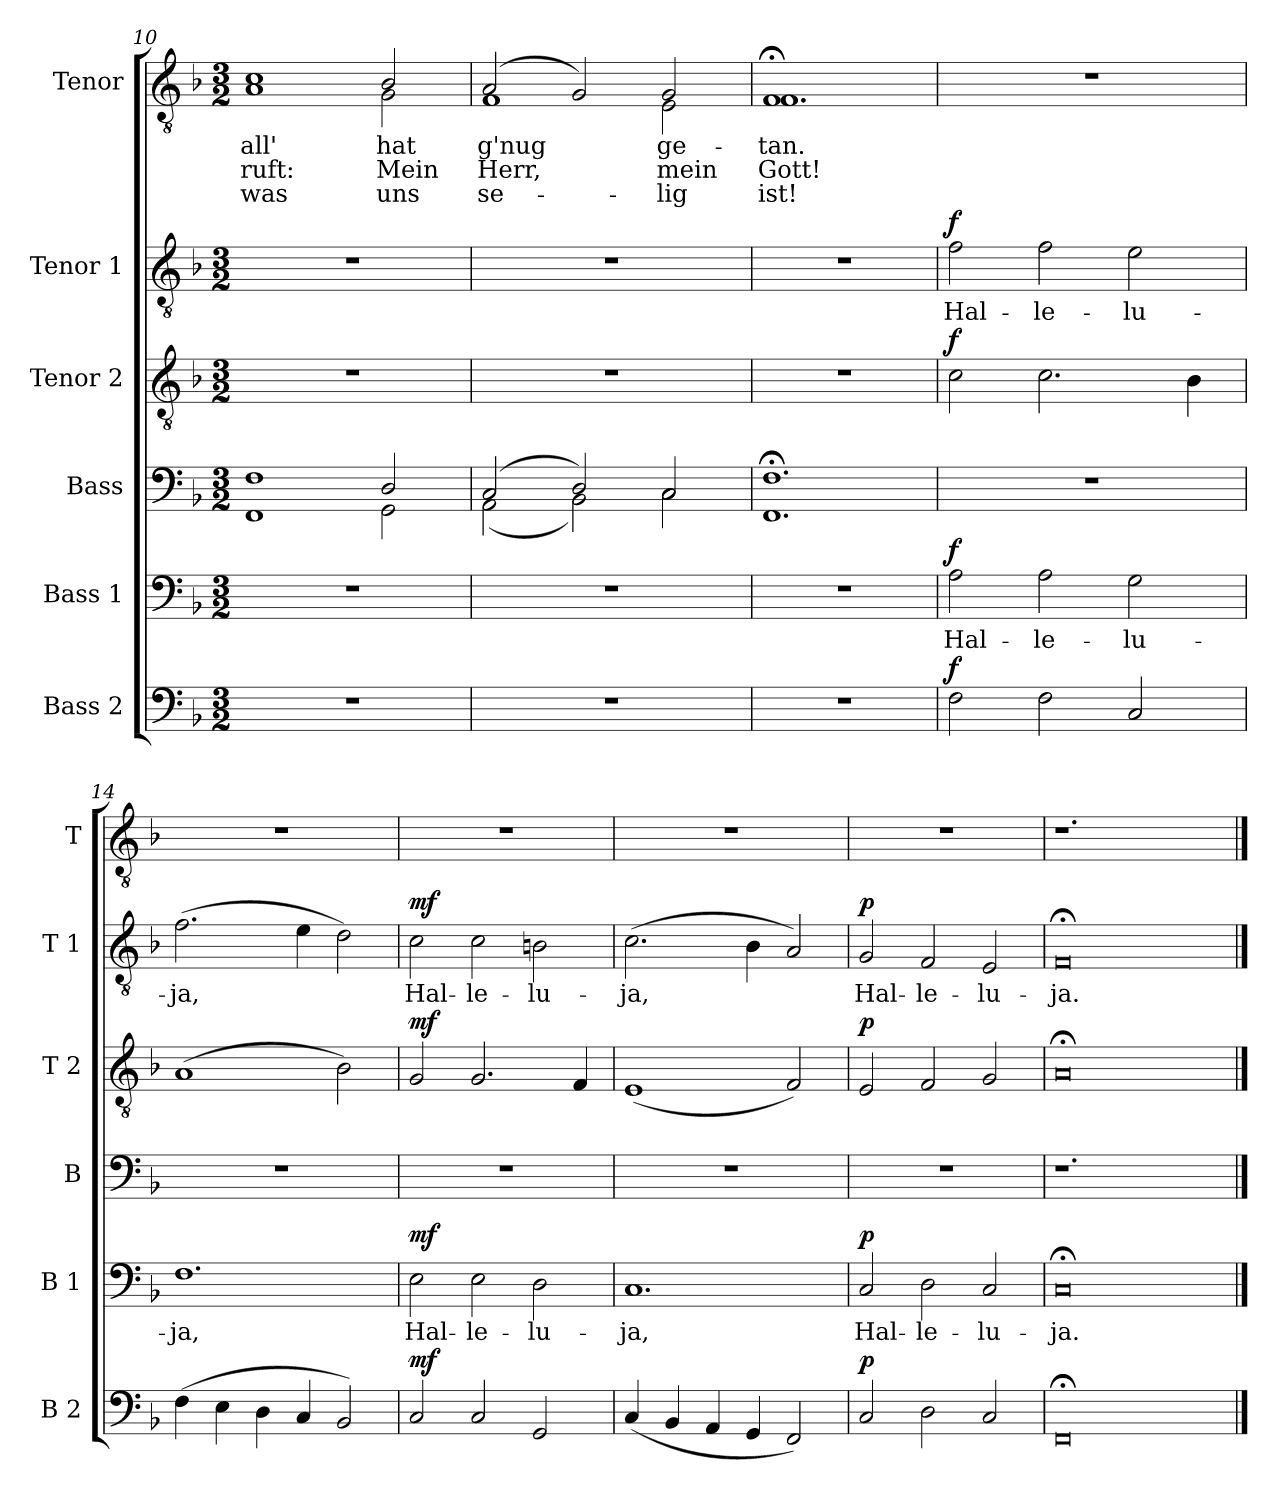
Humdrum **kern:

**kern	**dynam	**kern	**text	**dynam	**kern	**kern	**dynam	**kern	**text	**dynam	**kern	**text	**text	**text
*part6	*part6	*part5	*part5	*part5	*part4	*part3	*part3	*part2	*part2	*part2	*part1	*part1	*part1	*part1
*staff6	*staff6	*staff5	*staff5	*staff5	*staff4	*staff3	*staff3	*staff2	*staff2	*staff2	*staff1	*staff1	*staff1	*staff1
*I"Bass 2	*	*I"Bass 1	*	*	*I"Bass	*I"Tenor 2	*	*I"Tenor 1	*	*	*I"Tenor	*	*	*
*I'B 2	*	*I'B 1	*	*	*I'B	*I'T 2	*	*I'T 1	*	*	*I'T	*	*	*
*clefF4	*	*clefF4	*	*	*clefF4	*clefGv2	*	*clefGv2	*	*	*clefGv2	*	*	*
*k[b-]	*	*k[b-]	*	*	*k[b-]	*k[b-]	*	*k[b-]	*	*	*k[b-]	*	*	*
*M3/2	*	*M3/2	*	*	*M3/2	*M3/2	*	*M3/2	*	*	*M3/2	*	*	*
=10	=10	=10	=10	=10	=10	=10	=10	=10	=10	=10	=10	=10	=10	=10
*	*	*	*	*	*^	*	*	*	*	*	*^	*	*	*
1.r	.	1.r	.	.	1F	1FF	1.r	.	1.r	.	.	1c	1A	all'	ruft:	was
.	.	.	.	.	2D/	2GG\	.	.	.	.	.	2B-/	2G\	hat	Mein	uns
=11	=11	=11	=11	=11	=11	=11	=11	=11	=11	=11	=11	=11	=11	=11	=11	=11
1.r	.	1.r	.	.	(2C/	(2AA\	1.r	.	1.r	.	.	(2A/	1F	-g'nug	Herr,	se-
.	.	.	.	.	2D/)	2BB-\)	.	.	.	.	.	2G/)	.	.	.	.
.	.	.	.	.	2C/	2C\	.	.	.	.	.	2G/	2E\	ge-	mein	-lig
=12	=12	=12	=12	=12	=12	=12	=12	=12	=12	=12	=12	=12	=12	=12	=12	=12
1.r	.	1.r	.	.	1.F;<	1.FF	1.r	.	1.r	.	.	1.F;<	1.F	-tan.	Gott!	ist!
!!LO:LB:g=z
=13	=13	=13	=13	=13	=13	=13	=13	=13	=13	=13	=13	=13	=13	=13	=13	=13
!	!LO:DY:a	!	!	!LO:DY:a	!	!	!	!LO:DY:a	!	!	!LO:DY:a	!	!	!	!	!
*	*	*	*	*	*v	*v	*	*	*	*	*	*v	*v	*	*	*
2F\	f	2A\	Hal-	f	1.r	2c\	f	2f\	Hal-	f	1.r	.	.	.
2F\	.	2A\	-le-	.	.	2.c\	.	2f\	-le-	.	.	.	.	.
2C/	.	2G\	-lu-	.	.	.	.	2e\	-lu-	.	.	.	.	.
.	.	.	.	.	.	4B-\	.	.	.	.	.	.	.	.
=14	=14	=14	=14	=14	=14	=14	=14	=14	=14	=14	=14	=14	=14	=14
(4F\	.	1.F	-ja,	.	1.r	(1A	.	(2.f\	-ja,	.	1.r	.	.	.
4E\	.	.	.	.	.	.	.	.	.	.	.	.	.	.
4D\	.	.	.	.	.	.	.	.	.	.	.	.	.	.
4C/	.	.	.	.	.	.	.	4e\	.	.	.	.	.	.
2BB-/)	.	.	.	.	.	2B-\)	.	2d\)	.	.	.	.	.	.
=15	=15	=15	=15	=15	=15	=15	=15	=15	=15	=15	=15	=15	=15	=15
!	!LO:DY:a	!	!	!LO:DY:a	!	!	!LO:DY:a	!	!	!LO:DY:a	!	!	!	!
2C/	mf	2E\	Hal-	mf	1.r	2G/	mf	2c\	Hal-	mf	1.r	.	.	.
2C/	.	2E\	-le-	.	.	2.G/	.	2c\	-le-	.	.	.	.	.
2GG/	.	2D\	-lu-	.	.	.	.	2Bn\	-lu-	.	.	.	.	.
.	.	.	.	.	.	4F/	.	.	.	.	.	.	.	.
=16	=16	=16	=16	=16	=16	=16	=16	=16	=16	=16	=16	=16	=16	=16
(4C/	.	1.C	-ja,	.	1.r	(1E	.	(2.c\	-ja,	.	1.r	.	.	.
4BB-/	.	.	.	.	.	.	.	.	.	.	.	.	.	.
4AA/	.	.	.	.	.	.	.	.	.	.	.	.	.	.
4GG/	.	.	.	.	.	.	.	4B-\	.	.	.	.	.	.
2FF/)	.	.	.	.	.	2F/)	.	2A/)	.	.	.	.	.	.
=17	=17	=17	=17	=17	=17	=17	=17	=17	=17	=17	=17	=17	=17	=17
!	!LO:DY:a	!	!	!LO:DY:a	!	!	!LO:DY:a	!	!	!LO:DY:a	!	!	!	!
2C/	p	2C/	Hal-	p	1.r	2E/	p	2G/	Hal-	p	1.r	.	.	.
2D\	.	2D\	-le-	.	.	2F/	.	2F/	-le-	.	.	.	.	.
2C/	.	2C/	-lu-	.	.	2G/	.	2E/	-lu-	.	.	.	.	.
=18	=18	=18	=18	=18	=18	=18	=18	=18	=18	=18	=18	=18	=18	=18
0FF;<	.	0C;<	-ja.	.	1.r	0A;<	.	0F;<	-ja.	.	1.r	.	.	.
.	.	.	.	.	2ryy	.	.	.	.	.	2ryy	.	.	.
==	==	==	==	==	==	==	==	==	==	==	==	==	==	==
*-	*-	*-	*-	*-	*-	*-	*-	*-	*-	*-	*-	*-	*-	*-
